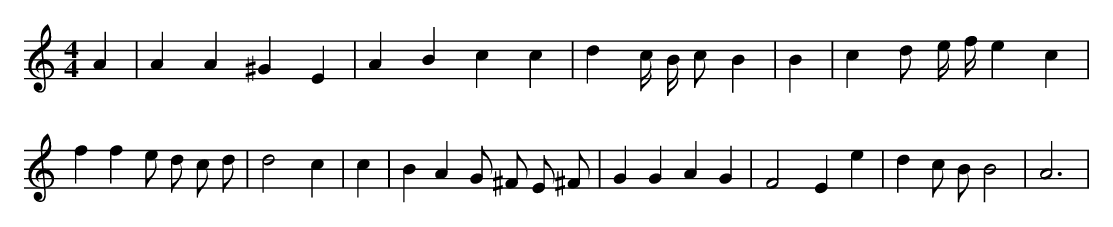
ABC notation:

X:1
M:4/4
L:1/8
K:C
A2 | A2 A2 ^G2 E2 | A2 B2 c2 c2 | d2 c/2 B/2 c B2 | B2 | c2 d e/2 f/2 e2 c2 | f2 f2 e d c d | d4 c2 | c2 | B2 A2 G ^F E ^F | G2 G2 A2 G2 | F4 E2 e2 | d2 c B B4 | A6 |
